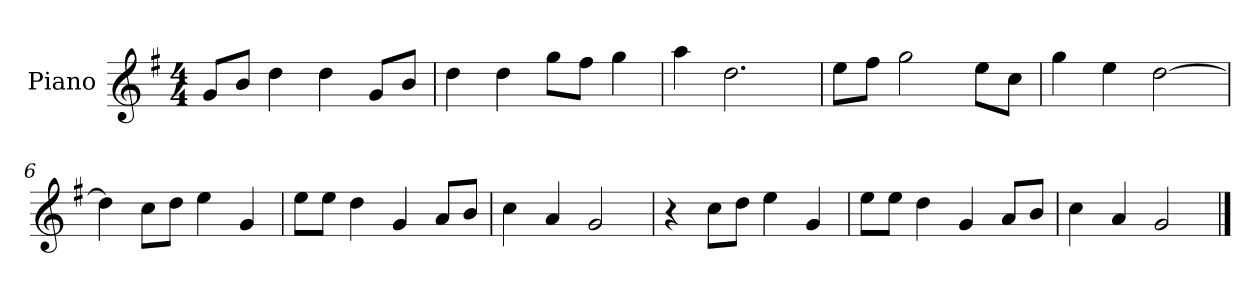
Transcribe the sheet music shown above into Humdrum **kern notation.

**kern
*part1
*staff1
*I"Piano
*I'P-no
*clefG2
*k[f#]
*M4/4
*MM90
=1
8g/L
8b/J
4dd\
4dd\
8g/L
8b/J
=2
4dd\
4dd\
8gg\L
8ff#\J
4gg\
=3
4aa\
2.dd\
=4
8ee\L
8ff#\J
2gg\
8ee\L
8cc\J
=5
4gg\
4ee\
[2dd\
=6
4dd\]
8cc\L
8dd\J
4ee\
4g/
=7
8ee\L
8ee\J
4dd\
4g/
8a/L
8b/J
=8
4cc\
4a/
2g/
!!LO:LB:g=z
=9
4r
8cc\L
8dd\J
4ee\
4g/
=10
8ee\L
8ee\J
4dd\
4g/
8a/L
8b/J
=11
4cc\
4a/
2g/
==
*-
